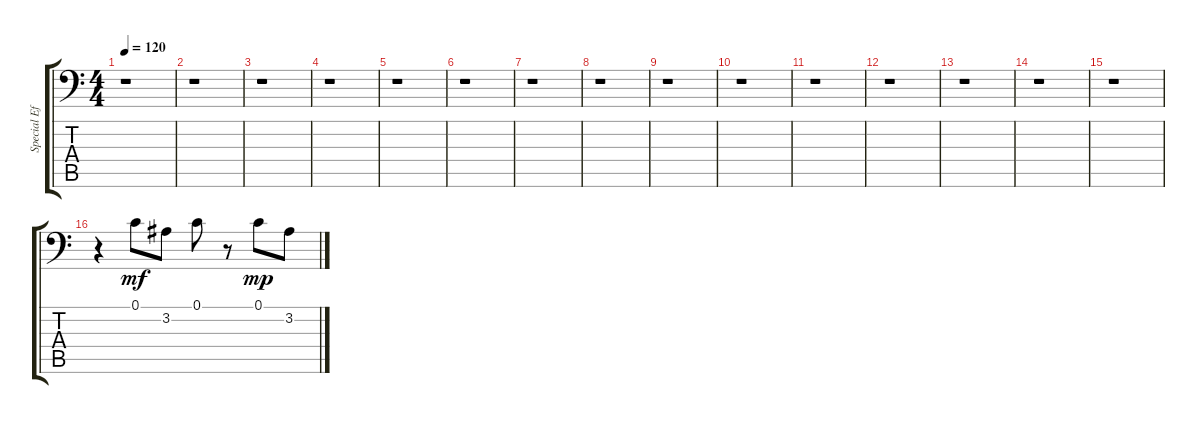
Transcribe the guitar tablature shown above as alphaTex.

\track ("Special Effects" "Special Ef") {instrument fx1rain}
\staff {score tabs}
\tuning (C4 G3 Eb3 Bb2 F2 Bb1) {hide}
\ts (4 4)
\tempo 120
\clef f4
\ks c
r.1{dy mp} |
r.1 |
r.1 |
r.1 |
r.1 |
r.1 |
r.1 |
r.1 |
r.1 |
r.1 |
r.1 |
r.1 |
r.1 |
r.1 |
r.1 |
r.4 0.1.8{dy mf instrument oboe} 3.2.8 0.1.8 r.8 0.1.8{dy mp} 3.2.8
